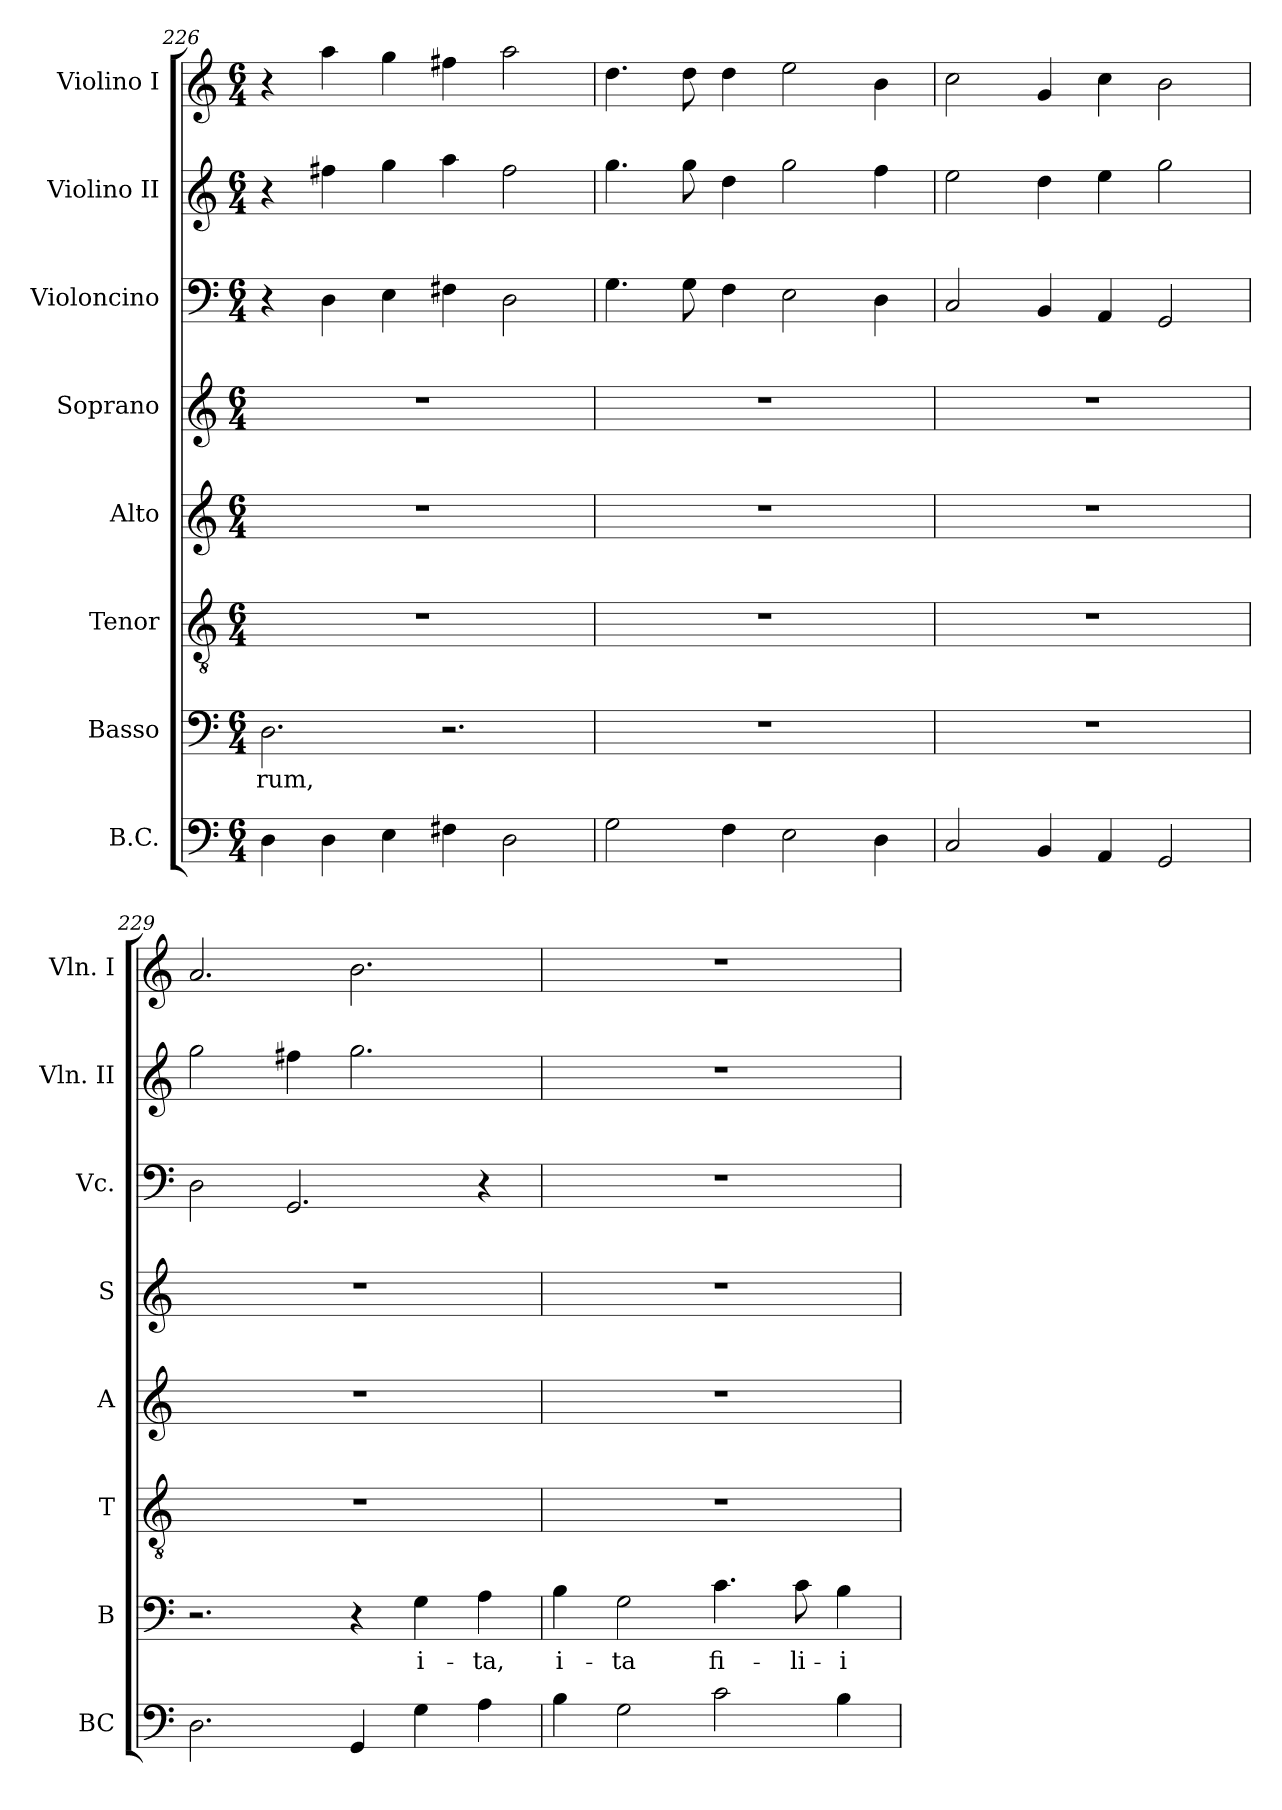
**kern	**kern	**text	**kern	**kern	**kern	**kern	**kern	**kern
*part8	*part7	*part7	*part6	*part5	*part4	*part3	*part2	*part1
*staff8	*staff7	*staff7	*staff6	*staff5	*staff4	*staff3	*staff2	*staff1
*I"B.C.	*I"Basso	*	*I"Tenor	*I"Alto	*I"Soprano	*I"Violoncino	*I"Violino II	*I"Violino I
*I'BC	*I'B	*	*I'T	*I'A	*I'S	*I'Vc.	*I'Vln. II	*I'Vln. I
*clefF4	*clefF4	*	*clefGv2	*clefG2	*clefG2	*clefF4	*clefG2	*clefG2
*k[]	*k[]	*	*k[]	*k[]	*k[]	*k[]	*k[]	*k[]
*C:	*C:	*	*C:	*C:	*C:	*C:	*C:	*C:
*M6/4	*M6/4	*	*M6/4	*M6/4	*M6/4	*M6/4	*M6/4	*M6/4
=226	=226	=226	=226	=226	=226	=226	=226	=226
!	!	!LO:LY:b	!	!	!	!	!	!
4D\	2.D\	-rum,	1.r	1.r	1.r	4r	4r	4r
4D\	.	.	.	.	.	4D\	4ff#X\	4aa\
4E\	.	.	.	.	.	4E\	4gg\	4gg\
4F#X\	2.r	.	.	.	.	4F#X\	4aa\	4ff#X\
2D\	.	.	.	.	.	2D\	2ff#\	2aa\
=227	=227	=227	=227	=227	=227	=227	=227	=227
2G\	1.r	.	1.r	1.r	1.r	4.G\	4.gg\	4.dd\
.	.	.	.	.	.	8G\	8gg\	8dd\
4F\	.	.	.	.	.	4F\	4dd\	4dd\
2E\	.	.	.	.	.	2E\	2gg\	2ee\
4D\	.	.	.	.	.	4D\	4ff\	4b\
=228	=228	=228	=228	=228	=228	=228	=228	=228
2C/	1.r	.	1.r	1.r	1.r	2C/	2ee\	2cc\
4BB/	.	.	.	.	.	4BB/	4dd\	4g/
4AA/	.	.	.	.	.	4AA/	4ee\	4cc\
2GG/	.	.	.	.	.	2GG/	2gg\	2b\
=229	=229	=229	=229	=229	=229	=229	=229	=229
2.D\	2.r	.	1.r	1.r	1.r	2D\	2gg\	2.a/
.	.	.	.	.	.	2.GG/	4ff#X\	.
4GG/	4r	.	.	.	.	.	2.gg\	2.b\
!	!	!LO:LY:b	!	!	!	!	!	!
4G\	4G\	i-	.	.	.	.	.	.
!	!	!LO:LY:b	!	!	!	!	!	!
4A\	4A\	-ta,	.	.	.	4r	.	.
!!LO:PB:g=z
=230	=230	=230	=230	=230	=230	=230	=230	=230
!	!	!LO:LY:b	!	!	!	!	!	!
4B\	4B\	i-	1.r	1.r	1.r	1.r	1.r	1.r
!	!	!LO:LY:b	!	!	!	!	!	!
2G\	2G\	-ta	.	.	.	.	.	.
!	!	!LO:LY:b	!	!	!	!	!	!
2c\	4.c\	fi-	.	.	.	.	.	.
!	!	!LO:LY:b	!	!	!	!	!	!
.	8c\	-li-	.	.	.	.	.	.
!	!	!LO:LY:b	!	!	!	!	!	!
4B\	4B\	-i	.	.	.	.	.	.
=	=	=	=	=	=	=	=	=
*-	*-	*-	*-	*-	*-	*-	*-	*-
